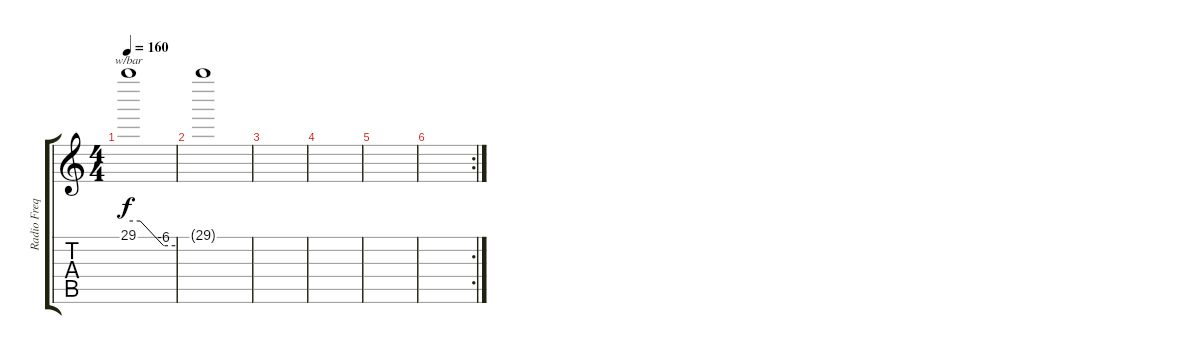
\track ("Radio Frequencies" "Radio Freq") {instrument recorder}
\staff {score tabs}
\tuning (E5 B4 G4 D4 A3 E3) {hide}
\ts (4 4)
\tempo 160
\clef g2
\ks c
29.1.1{tbe (custom default 0 0 15 0 45 -24 60 -24) dy f} |
29.1{t}.1 |
|
|
|
\rc 2
